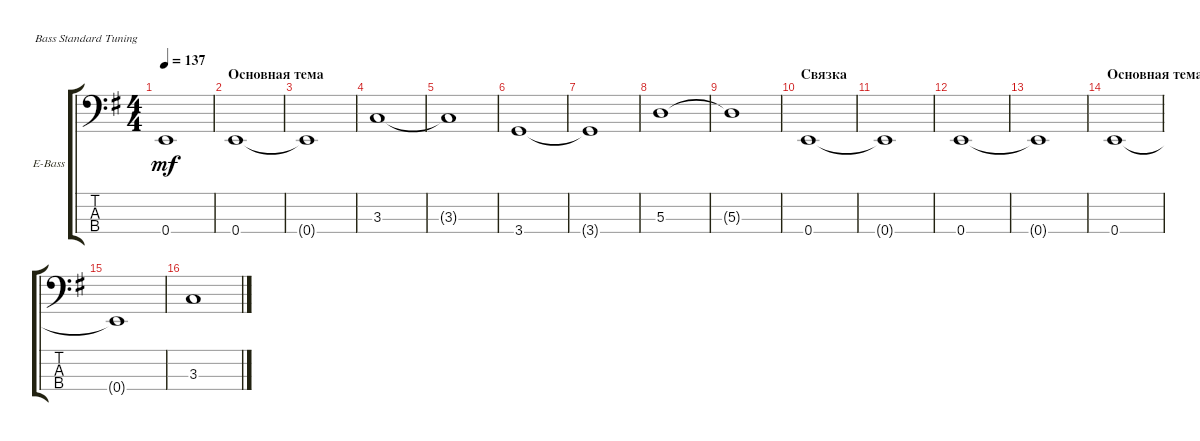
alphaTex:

\defaultSystemsLayout 4
\bracketExtendMode groupsimilarinstruments
\firstSystemTrackNameOrientation horizontal
\otherSystemsTrackNameOrientation horizontal
\track ("Electric Bass" "E-Bass") {instrument electricbassfinger}
\staff {score tabs}
\tuning (G2 D2 A1 E1)
\ts (4 4)
\tempo 137
\clef f4
\scale
0.333333
\ks eminor
0.4{t}.1{dy mf} |
\section ("" "Основная тема")
\scale
0.333333 0.4.1 |
\scale
0.333333 0.4{t}.1 |
\scale
0.333333 3.3.1 |
\scale
0.333333 3.3{t}.1 |
\scale
0.333333 3.4.1 |
\scale
0.333333 3.4{t}.1 |
\scale
0.333333 5.3.1 |
\scale
0.333333 5.3{t}.1 |
\section ("" "Связка")
\scale
0.333333 0.4.1 |
\scale
0.333333 0.4{t}.1 |
\scale
0.333333 0.4.1 |
\scale
0.333333 0.4{t}.1 |
\section ("" "Основная тема")
\scale
0.333333 0.4.1 |
\scale
0.333333 0.4{t}.1 |
\scale
0.333333 3.3.1
